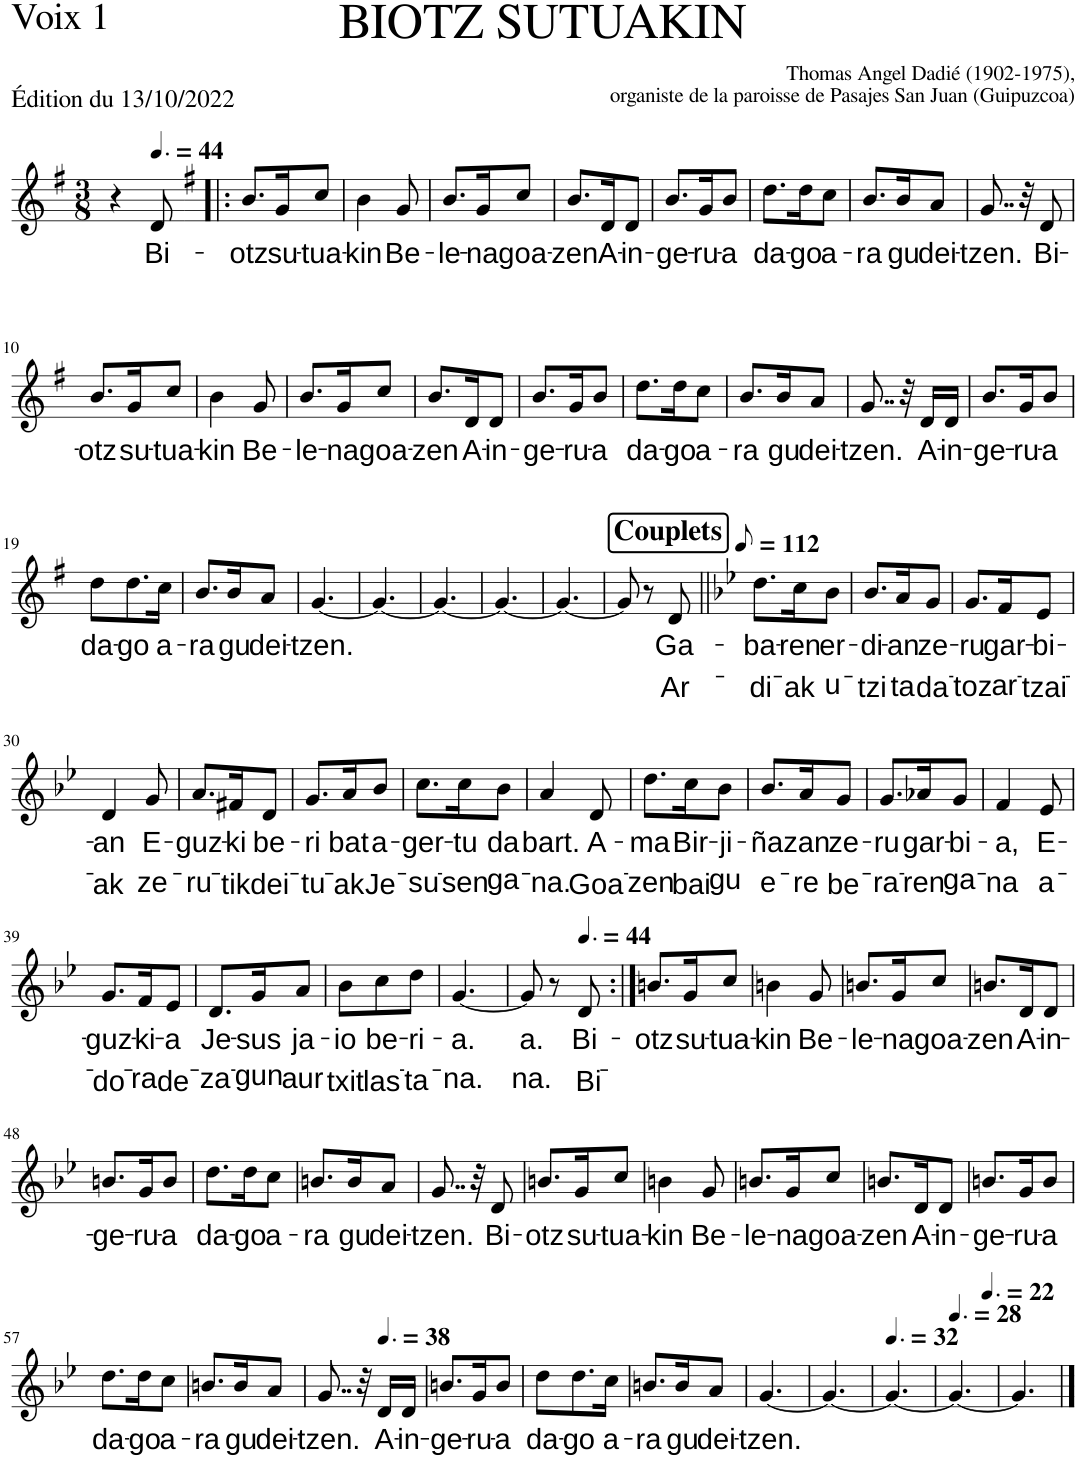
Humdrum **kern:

**kern	**text	**text
*part1	*part1	*part1
*staff1	*staff1	*staff1
*I"Voix	*	*
*I'Vx.	*	*
*clefG2	*	*
*k[f#]	*	*
*M3/8	*	*
=1	=1	=1
4r	.	.
*MM66	*	*
!	!LO:LY:b	!
8d/	Bi-	.
=2!|:	=2!|:	=2!|:
*k[f#]	*	*
!	!LO:LY:b	!
8.b/L	-otz	.
!	!LO:LY:b	!
16g/K	su-	.
!	!LO:LY:b	!
8cc/J	-tua-	.
=3	=3	=3
!	!LO:LY:b	!
4b\	-kin	.
!	!LO:LY:b	!
8g/	Be-	.
=4	=4	=4
!	!LO:LY:b	!
8.b/L	-le-	.
!	!LO:LY:b	!
16g/K	-na	.
!	!LO:LY:b	!
8cc/J	goa-	.
=5	=5	=5
!	!LO:LY:b	!
8.b/L	-zen	.
!	!LO:LY:b	!
16d/K	A-	.
!	!LO:LY:b	!
8d/J	-in-	.
=6	=6	=6
!	!LO:LY:b	!
8.b/L	-ge-	.
!	!LO:LY:b	!
16g/K	-ru-	.
!	!LO:LY:b	!
8b/J	-a	.
=7	=7	=7
!	!LO:LY:b	!
8.dd\L	da-	.
!	!LO:LY:b	!
16dd\K	-go	.
!	!LO:LY:b	!
8cc\J	a-	.
=8	=8	=8
!	!LO:LY:b	!
8.b/L	-ra	.
!	!LO:LY:b	!
16b/K	gu	.
!	!LO:LY:b	!
8a/J	dei-	.
=9	=9	=9
!	!LO:LY:b	!
8..g/	-tzen.	.
32r	.	.
!	!LO:LY:b	!
8d/	Bi-	.
!!LO:LB:g=z
=10	=10	=10
!	!LO:LY:b	!
8.b/L	-otz	.
!	!LO:LY:b	!
16g/K	su-	.
!	!LO:LY:b	!
8cc/J	-tua-	.
=11	=11	=11
!	!LO:LY:b	!
4b\	-kin	.
!	!LO:LY:b	!
8g/	Be-	.
=12	=12	=12
!	!LO:LY:b	!
8.b/L	-le-	.
!	!LO:LY:b	!
16g/K	-na	.
!	!LO:LY:b	!
8cc/J	goa-	.
=13	=13	=13
!	!LO:LY:b	!
8.b/L	-zen	.
!	!LO:LY:b	!
16d/K	A-	.
!	!LO:LY:b	!
8d/J	-in-	.
=14	=14	=14
!	!LO:LY:b	!
8.b/L	-ge-	.
!	!LO:LY:b	!
16g/K	-ru-	.
!	!LO:LY:b	!
8b/J	-a	.
=15	=15	=15
!	!LO:LY:b	!
8.dd\L	da-	.
!	!LO:LY:b	!
16dd\K	-go	.
!	!LO:LY:b	!
8cc\J	a-	.
=16	=16	=16
!	!LO:LY:b	!
8.b/L	-ra	.
!	!LO:LY:b	!
16b/K	gu	.
!	!LO:LY:b	!
8a/J	dei-	.
=17	=17	=17
!	!LO:LY:b	!
8..g/	-tzen.	.
32r	.	.
!	!LO:LY:b	!
16d/LL	A-	.
!	!LO:LY:b	!
16d/JJ	-in-	.
=18	=18	=18
!	!LO:LY:b	!
8.b/L	-ge-	.
!	!LO:LY:b	!
16g/K	-ru-	.
!	!LO:LY:b	!
8b/J	-a	.
!!LO:LB:g=z
=19	=19	=19
!	!LO:LY:b	!
8dd\L	da-	.
!	!LO:LY:b	!
8.dd\	-go	.
!	!LO:LY:b	!
16cc\Jk	a-	.
=20	=20	=20
!	!LO:LY:b	!
8.b/L	-ra	.
!	!LO:LY:b	!
16b/K	gu	.
!	!LO:LY:b	!
8a/J	dei-	.
=21	=21	=21
!	!LO:LY:b	!
[4.g/	-tzen.	.
=22	=22	=22
4.g/_	.	.
=23	=23	=23
4.g/_	.	.
=24	=24	=24
4.g/_	.	.
=25	=25	=25
4.g/_	.	.
!!LO:REH:place=s1:a:B:cj:fs=14:t=Couplets:qo=1
=26	=26	=26
8g/]	.	.
8r	.	.
*MM56	*	*
!	!LO:LY:b	!LO:LY:b
8d/	Ga-	Ar-
=27||	=27||	=27||
*k[b-e-]	*	*
!	!LO:LY:b	!LO:LY:b
8.dd\L	-ba-	-di-
!	!LO:LY:b	!LO:LY:b
16cc\K	-ren	-ak
!	!LO:LY:b	!LO:LY:b
8b-\J	er-	u-
=28	=28	=28
!	!LO:LY:b	!LO:LY:b
8.b-/L	-di-	-tzi
!	!LO:LY:b	!LO:LY:b
16a/K	-an	ta
!	!LO:LY:b	!LO:LY:b
8g/J	ze-	da-
=29	=29	=29
!	!LO:LY:b	!LO:LY:b
8.g/L	-ru	-toz
!	!LO:LY:b	!LO:LY:b
16f/K	gar-	ar-
!	!LO:LY:b	!LO:LY:b
8e-/J	-bi-	-tzai-
!!LO:LB:g=z
=30	=30	=30
!	!LO:LY:b	!LO:LY:b
4d/	-an	-ak
!	!LO:LY:b	!LO:LY:b
8g/	E-	ze-
=31	=31	=31
!	!LO:LY:b	!LO:LY:b
8.a/L	-guz-	-ru-
!	!LO:LY:b	!LO:LY:b
16f#X/K	-ki	-tik
!	!LO:LY:b	!LO:LY:b
8d/J	be-	dei-
=32	=32	=32
!	!LO:LY:b	!LO:LY:b
8.g/L	-ri	-tu-
!	!LO:LY:b	!LO:LY:b
16a/K	bat	-ak
!	!LO:LY:b	!LO:LY:b
8b-/J	a-	Je-
=33	=33	=33
!	!LO:LY:b	!LO:LY:b
8.cc\L	-ger-	-su-
!	!LO:LY:b	!LO:LY:b
16cc\K	-tu	-sen
!	!LO:LY:b	!LO:LY:b
8b-\J	da	ga-
=34	=34	=34
!	!LO:LY:b	!LO:LY:b
4a/	bart.	-na.
!	!LO:LY:b	!LO:LY:b
8d/	A-	Goa-
=35	=35	=35
!	!LO:LY:b	!LO:LY:b
8.dd\L	-ma	-zen
!	!LO:LY:b	!LO:LY:b
16cc\K	Bir-	bai
!	!LO:LY:b	!LO:LY:b
8b-\J	-ji-	gu
=36	=36	=36
!	!LO:LY:b	!LO:LY:b
8.b-/L	-ña	e-
!	!LO:LY:b	!LO:LY:b
16a/K	zan	-re
!	!LO:LY:b	!LO:LY:b
8g/J	ze-	be-
=37	=37	=37
!	!LO:LY:b	!LO:LY:b
8.g/L	-ru	-ra-
!	!LO:LY:b	!LO:LY:b
16a-X/K	gar-	-ren
!	!LO:LY:b	!LO:LY:b
8g/J	-bi-	ga-
=38	=38	=38
!	!LO:LY:b	!LO:LY:b
4f/	-a,	-na
!	!LO:LY:b	!LO:LY:b
8e-/	E-	a-
!!LO:LB:g=z
=39	=39	=39
!	!LO:LY:b	!LO:LY:b
8.g/L	-guz-	-do-
!	!LO:LY:b	!LO:LY:b
16f/K	-ki-	-ra
!	!LO:LY:b	!LO:LY:b
8e-/J	-a	de-
=40	=40	=40
!	!LO:LY:b	!LO:LY:b
8.d/L	Je-	-za-
!	!LO:LY:b	!LO:LY:b
16g/K	-sus	-gun
!	!LO:LY:b	!LO:LY:b
8a/J	ja-	aur
=41	=41	=41
!	!LO:LY:b	!LO:LY:b
8b-\L	-io	txit
!	!LO:LY:b	!LO:LY:b
8cc\	be-	las-
!	!LO:LY:b	!LO:LY:b
8dd\J	-ri-	-ta-
=42	=42	=42
!	!LO:LY:b	!LO:LY:b
[4.g/	-a.	-na.
=43	=43	=43
!	!LO:LY:b	!LO:LY:b
8g/]	-a.	-na.
8r	.	.
*MM66	*	*
!	!LO:LY:b	!LO:LY:b
8d/	Bi-	Bi-
=44:|!	=44:|!	=44:|!
!	!LO:LY:b	!
8.bn/L	-otz	.
!	!LO:LY:b	!
16g/K	su-	.
!	!LO:LY:b	!
8cc/J	-tua-	.
=45	=45	=45
!	!LO:LY:b	!
4bn\	-kin	.
!	!LO:LY:b	!
8g/	Be-	.
=46	=46	=46
!	!LO:LY:b	!
8.bn/L	-le-	.
!	!LO:LY:b	!
16g/K	-na	.
!	!LO:LY:b	!
8cc/J	goa-	.
=47	=47	=47
!	!LO:LY:b	!
8.bn/L	-zen	.
!	!LO:LY:b	!
16d/K	A-	.
!	!LO:LY:b	!
8d/J	-in-	.
!!LO:LB:g=z
=48	=48	=48
!	!LO:LY:b	!
8.bn/L	-ge-	.
!	!LO:LY:b	!
16g/K	-ru-	.
!	!LO:LY:b	!
8b/J	-a	.
=49	=49	=49
!	!LO:LY:b	!
8.dd\L	da-	.
!	!LO:LY:b	!
16dd\K	-go	.
!	!LO:LY:b	!
8cc\J	a-	.
=50	=50	=50
!	!LO:LY:b	!
8.bn/L	-ra	.
!	!LO:LY:b	!
16b/K	gu	.
!	!LO:LY:b	!
8a/J	dei-	.
=51	=51	=51
!	!LO:LY:b	!
8..g/	-tzen.	.
32r	.	.
!	!LO:LY:b	!
8d/	Bi-	.
=52	=52	=52
!	!LO:LY:b	!
8.bn/L	-otz	.
!	!LO:LY:b	!
16g/K	su-	.
!	!LO:LY:b	!
8cc/J	-tua-	.
=53	=53	=53
!	!LO:LY:b	!
4bn\	-kin	.
!	!LO:LY:b	!
8g/	Be-	.
=54	=54	=54
!	!LO:LY:b	!
8.bn/L	-le-	.
!	!LO:LY:b	!
16g/K	-na	.
!	!LO:LY:b	!
8cc/J	goa-	.
=55	=55	=55
!	!LO:LY:b	!
8.bn/L	-zen	.
!	!LO:LY:b	!
16d/K	A-	.
!	!LO:LY:b	!
8d/J	-in-	.
=56	=56	=56
!	!LO:LY:b	!
8.bn/L	-ge-	.
!	!LO:LY:b	!
16g/K	-ru-	.
!	!LO:LY:b	!
8b/J	-a	.
!!LO:LB:g=z
=57	=57	=57
!	!LO:LY:b	!
8.dd\L	da-	.
!	!LO:LY:b	!
16dd\K	-go	.
!	!LO:LY:b	!
8cc\J	a-	.
=58	=58	=58
!	!LO:LY:b	!
8.bn/L	-ra	.
!	!LO:LY:b	!
16b/K	gu	.
!	!LO:LY:b	!
8a/J	dei-	.
=59	=59	=59
!	!LO:LY:b	!
8..g/	-tzen.	.
32r	.	.
*MM57	*	*
!	!LO:LY:b	!
16d/LL	A-	.
!	!LO:LY:b	!
16d/JJ	-in-	.
=60	=60	=60
!	!LO:LY:b	!
8.bn/L	-ge-	.
!	!LO:LY:b	!
16g/K	-ru-	.
!	!LO:LY:b	!
8b/J	-a	.
=61	=61	=61
!	!LO:LY:b	!
8dd\L	da-	.
!	!LO:LY:b	!
8.dd\	-go	.
!	!LO:LY:b	!
16cc\Jk	a-	.
=62	=62	=62
!	!LO:LY:b	!
8.bn/L	-ra	.
!	!LO:LY:b	!
16b/K	gu	.
!	!LO:LY:b	!
8a/J	dei-	.
=63	=63	=63
!	!LO:LY:b	!
[4.g/	-tzen.	.
=64	=64	=64
4.g/_	.	.
=65	=65	=65
*MM48	*	*
4.g/_	.	.
=66	=66	=66
*MM42	*	*
*^	*	*
4.g/_	4ryy	.	.
*MM33	*	*	*
.	8ryy	.	.
*v	*v	*	*
=67	=67	=67
4.g/]	.	.
==	==	==
*-	*-	*-
